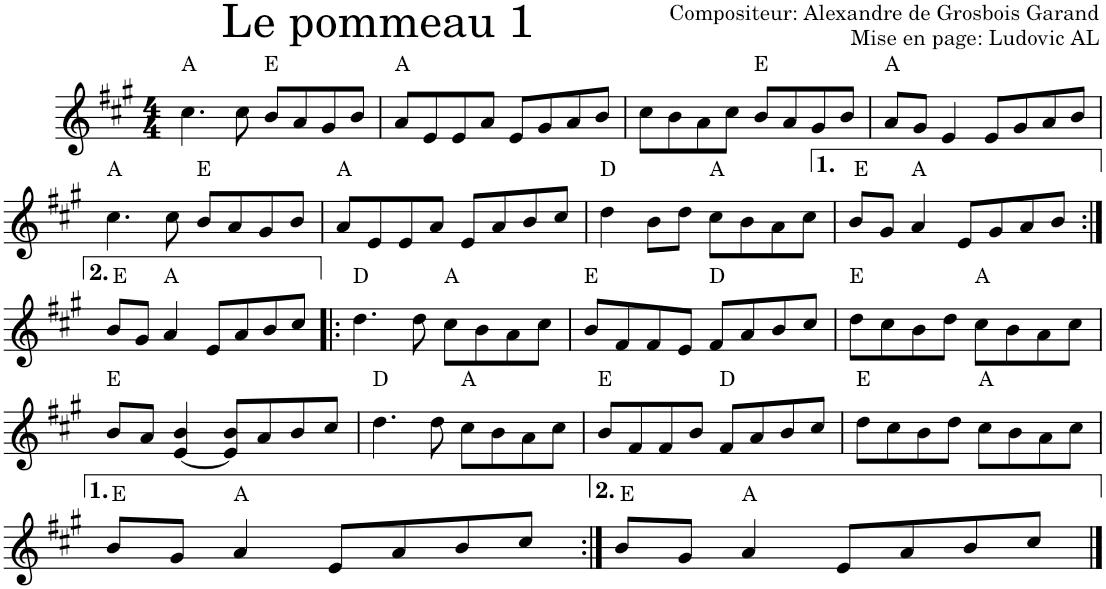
**kern	**harte
*part1	*part1
*staff1	*
*I"Voice	*
*I'V	*
*clefG2	*
*k[f#c#g#]	*
*M4/4	*
=1	=1
4.cc#\	A:maj
8cc#\	.
8b/L	E:maj
8a/	.
8g#/	.
8b/J	.
=2	=2
8a/L	A:maj
8e/	.
8e/	.
8a/J	.
8e/L	.
8g#/	.
8a/	.
8b/J	.
=3	=3
8cc#\L	.
8b\	.
8a\	.
8cc#\J	.
8b/L	E:maj
8a/	.
8g#/	.
8b/J	.
=4	=4
8a/L	A:maj
8g#/J	.
4e/	.
8e/L	.
8g#/	.
8a/	.
8b/J	.
!!LO:LB:g=z
=5	=5
4.cc#\	A:maj
8cc#\	.
8b/L	E:maj
8a/	.
8g#/	.
8b/J	.
=6	=6
8a/L	A:maj
8e/	.
8e/	.
8a/J	.
8e/L	.
8a/	.
8b/	.
8cc#/J	.
=7	=7
4dd\	D:maj
8b\L	.
8dd\J	.
8cc#\L	A:maj
8b\	.
8a\	.
8cc#\J	.
=8	=8
8b/L	E:maj
8g#/J	.
4a/	A:maj
8e/L	.
8g#/	.
8a/	.
8b/J	.
!!LO:LB:g=z
=9:|!	=9:|!
8b/L	E:maj
8g#/J	.
4a/	A:maj
8e/L	.
8a/	.
8b/	.
8cc#/J	.
=10!|:	=10!|:
4.dd\	D:maj
8dd\	.
8cc#\L	A:maj
8b\	.
8a\	.
8cc#\J	.
=11	=11
8b/L	E:maj
8f#/	.
8f#/	.
8e/J	.
8f#/L	D:maj
8a/	.
8b/	.
8cc#/J	.
=12	=12
8dd\L	E:maj
8cc#\	.
8b\	.
8dd\J	.
8cc#\L	A:maj
8b\	.
8a\	.
8cc#\J	.
!!LO:LB:g=z
=13	=13
8b/L	E:maj
8a/J	.
[<4e/ 4b/	.
8e/] 8b/L	.
8a/	.
8b/	.
8cc#/J	.
=14	=14
4.dd\	D:maj
8dd\	.
8cc#\L	A:maj
8b\	.
8a\	.
8cc#\J	.
=15	=15
8b/L	E:maj
8f#/	.
8f#/	.
8b/J	.
8f#/L	D:maj
8a/	.
8b/	.
8cc#/J	.
=16	=16
8dd\L	E:maj
8cc#\	.
8b\	.
8dd\J	.
8cc#\L	A:maj
8b\	.
8a\	.
8cc#\J	.
!!LO:LB:g=z
=17	=17
8b/L	E:maj
8g#/J	.
4a/	A:maj
8e/L	.
8a/	.
8b/	.
8cc#/J	.
=18:|!	=18:|!
8b/L	E:maj
8g#/J	.
4a/	A:maj
8e/L	.
8a/	.
8b/	.
8cc#/J	.
==	==
*-	*-
